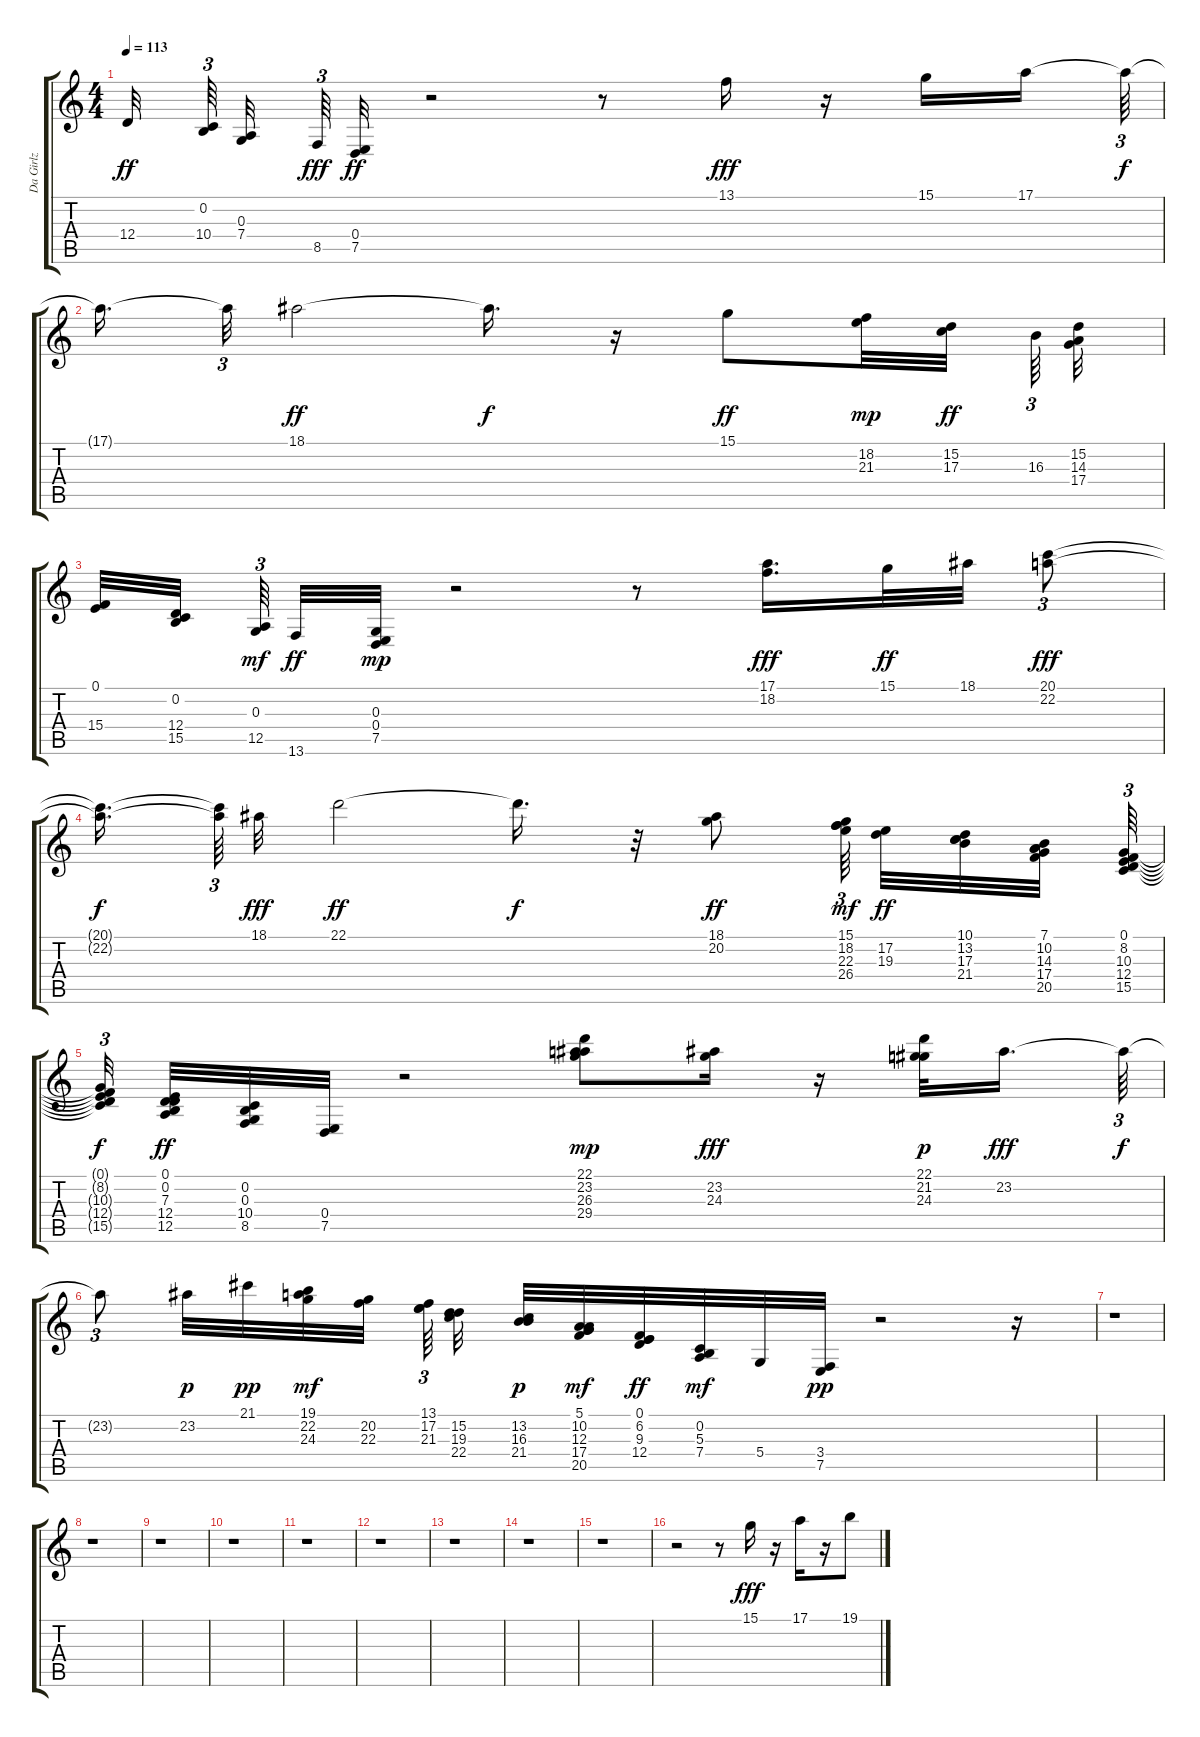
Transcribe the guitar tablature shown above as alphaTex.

\track ("Da Girlz" "Da Girlz") {instrument recorder}
\staff {score tabs}
\tuning (E4 B3 G3 D3 A2 E2) {hide}
\ts (4 4)
\tempo 113
\clef g2
\ks c
12.4.32{dy ff} (0.2 10.4).64{tu (3 2)} (0.3 7.4).32 8.5.64{tu (3 2) dy fff} (0.4 7.5).32{dy ff} r.2 r.8 13.1.16{dy fff} r.16 15.1.16 17.1.16 17.1{t}.64{tu (3 2) dy f} |
17.1{t}.16{d} 17.1{t}.32{tu (3 2)} 18.1.2{dy ff} 18.1{t}.16{d dy f} r.16 15.1.8{dy ff} (18.2 21.3).32{dy mp} (15.2 17.3).32{dy ff} 16.3.64{tu (3 2)} (15.2 14.3 17.4).32 |
(0.1 15.4).32 (0.2 12.4 15.5).32 (0.3 12.5).64{tu (3 2) dy mf} 13.6.32{dy ff} (0.3 0.4 7.5).32{dy mp} r.2 r.8 (17.1 18.2).16{d dy fff} 15.1.32{dy ff} 18.1.32 (20.1 22.2).8{tu (3 2) dy fff} |
(20.1{t} 22.2{t}).16{d dy f} (20.1{t} 22.2{t}).64{tu (3 2)} 18.1.32{dy fff} 22.1.2{dy ff} 22.1{t}.16{d dy f} r.32 (18.1 20.2).8{dy ff} (15.1 18.2 22.3 26.4).64{tu (3 2) dy mf} (17.2 19.3).32{dy ff} (10.1 13.2 17.3 21.4).32 (7.1 10.2 14.3 17.4 20.5).32 (0.1 8.2 10.3 12.4 15.5).64{tu (3 2)} |
(0.1{t} 8.2{t} 10.3{t} 12.4{t} 15.5{t}).32{tu (3 2) dy f} (0.1 0.2 7.3 12.4 12.5).32{dy ff} (0.2 0.3 10.4 8.5).32 (0.4 7.5).32 r.2 (22.1 23.2 26.3 29.4).8{dy mp} (23.2 24.3).16{dy fff} r.16 (22.1 21.2 24.3).32{dy p} 23.2.16{d dy fff} 23.2{t}.64{tu (3 2) dy f} |
23.2{t}.8{tu (3 2)} 23.2.32{dy p} 21.1.32{dy pp} (19.1 22.2 24.3).32{dy mf} (20.2 22.3).32 (13.1 17.2 21.3).64{tu (3 2)} (15.2 19.3 22.4).32 (13.2 16.3 21.4).32{dy p} (5.1 10.2 12.3 17.4 20.5).32{dy mf} (0.1 6.2 9.3 12.4).32{dy ff} (0.2 5.3 7.4).32{dy mf} 5.4.32 (3.4 7.5).32{dy pp} r.2 r.16 |
r.1 |
r.1 |
r.1 |
r.1 |
r.1 |
r.1 |
r.1 |
r.1 |
r.1 |
r.2 r.8 15.1.16{dy fff} r.16 17.1.16 r.16 19.1.8
